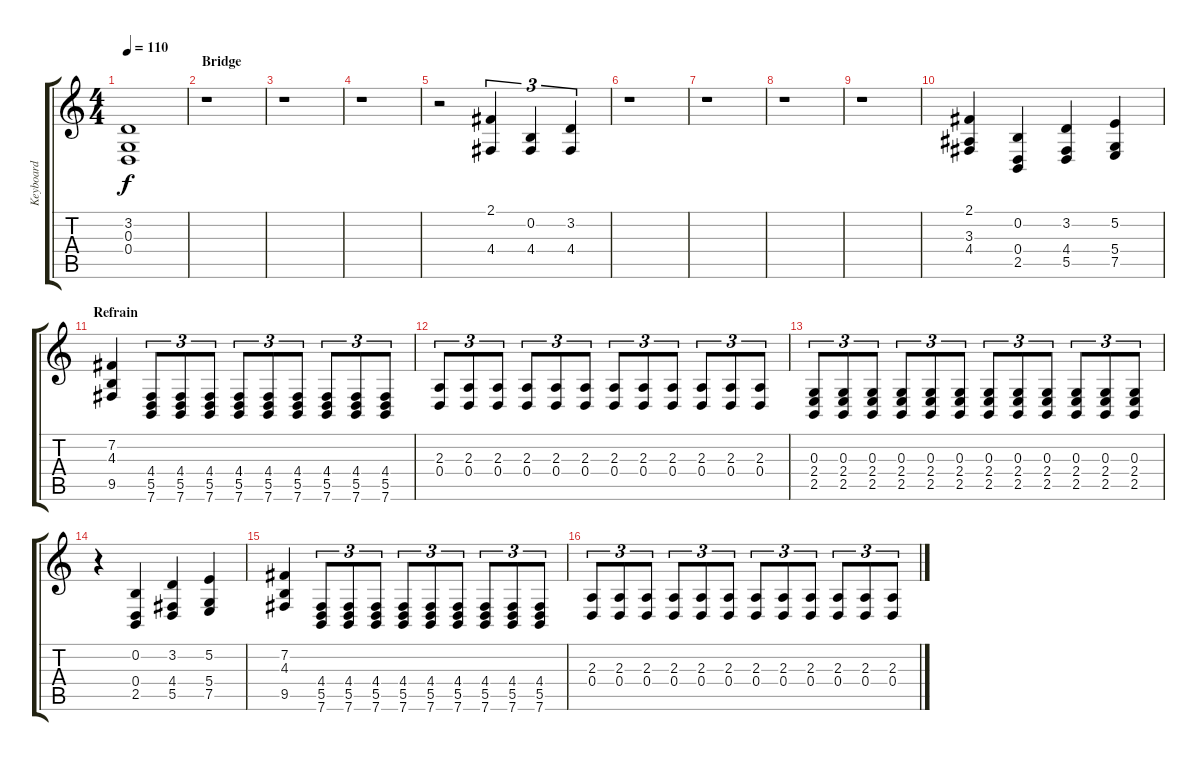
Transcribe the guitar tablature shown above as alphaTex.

\track ("Keyboard" "Keyboard") {instrument acousticgrandpiano}
\staff {score tabs}
\tuning (E4 B3 G3 D3 A2 E2) {hide}
\ts (4 4)
\tempo 110
\clef g2
\ks c
(3.2 0.3 0.4).1{dy f} |
\section ("" "Bridge")
r.1 |
r.1 |
r.1 |
r.2 (2.1 4.4).4{tu (3 2)} (0.2 4.4).4{tu (3 2)} (3.2 4.4).4{tu (3 2)} |
r.1 |
r.1 |
r.1 |
r.1 |
(2.1 3.3 4.4).4 (0.2 0.4 2.5).4 (3.2 4.4 5.5).4 (5.2 5.4 7.5).4 |
\section ("" "Refrain")
(7.2 4.3 9.5).4 (4.4 5.5 7.6).8{tu (3 2)} (4.4 5.5 7.6).8{tu (3 2)} (4.4 5.5 7.6).8{tu (3 2)} (4.4 5.5 7.6).8{tu (3 2)} (4.4 5.5 7.6).8{tu (3 2)} (4.4 5.5 7.6).8{tu (3 2)} (4.4 5.5 7.6).8{tu (3 2)} (4.4 5.5 7.6).8{tu (3 2)} (4.4 5.5 7.6).8{tu (3 2)} |
(2.3 0.4).8{tu (3 2)} (2.3 0.4).8{tu (3 2)} (2.3 0.4).8{tu (3 2)} (2.3 0.4).8{tu (3 2)} (2.3 0.4).8{tu (3 2)} (2.3 0.4).8{tu (3 2)} (2.3 0.4).8{tu (3 2)} (2.3 0.4).8{tu (3 2)} (2.3 0.4).8{tu (3 2)} (2.3 0.4).8{tu (3 2)} (2.3 0.4).8{tu (3 2)} (2.3 0.4).8{tu (3 2)} |
(0.3 2.4 2.5).8{tu (3 2)} (0.3 2.4 2.5).8{tu (3 2)} (0.3 2.4 2.5).8{tu (3 2)} (0.3 2.4 2.5).8{tu (3 2)} (0.3 2.4 2.5).8{tu (3 2)} (0.3 2.4 2.5).8{tu (3 2)} (0.3 2.4 2.5).8{tu (3 2)} (0.3 2.4 2.5).8{tu (3 2)} (0.3 2.4 2.5).8{tu (3 2)} (0.3 2.4 2.5).8{tu (3 2)} (0.3 2.4 2.5).8{tu (3 2)} (0.3 2.4 2.5).8{tu (3 2)} |
r.4 (0.2 0.4 2.5).4 (3.2 4.4 5.5).4 (5.2 5.4 7.5).4 |
(7.2 4.3 9.5).4 (4.4 5.5 7.6).8{tu (3 2)} (4.4 5.5 7.6).8{tu (3 2)} (4.4 5.5 7.6).8{tu (3 2)} (4.4 5.5 7.6).8{tu (3 2)} (4.4 5.5 7.6).8{tu (3 2)} (4.4 5.5 7.6).8{tu (3 2)} (4.4 5.5 7.6).8{tu (3 2)} (4.4 5.5 7.6).8{tu (3 2)} (4.4 5.5 7.6).8{tu (3 2)} |
(2.3 0.4).8{tu (3 2)} (2.3 0.4).8{tu (3 2)} (2.3 0.4).8{tu (3 2)} (2.3 0.4).8{tu (3 2)} (2.3 0.4).8{tu (3 2)} (2.3 0.4).8{tu (3 2)} (2.3 0.4).8{tu (3 2)} (2.3 0.4).8{tu (3 2)} (2.3 0.4).8{tu (3 2)} (2.3 0.4).8{tu (3 2)} (2.3 0.4).8{tu (3 2)} (2.3 0.4).8{tu (3 2)}
